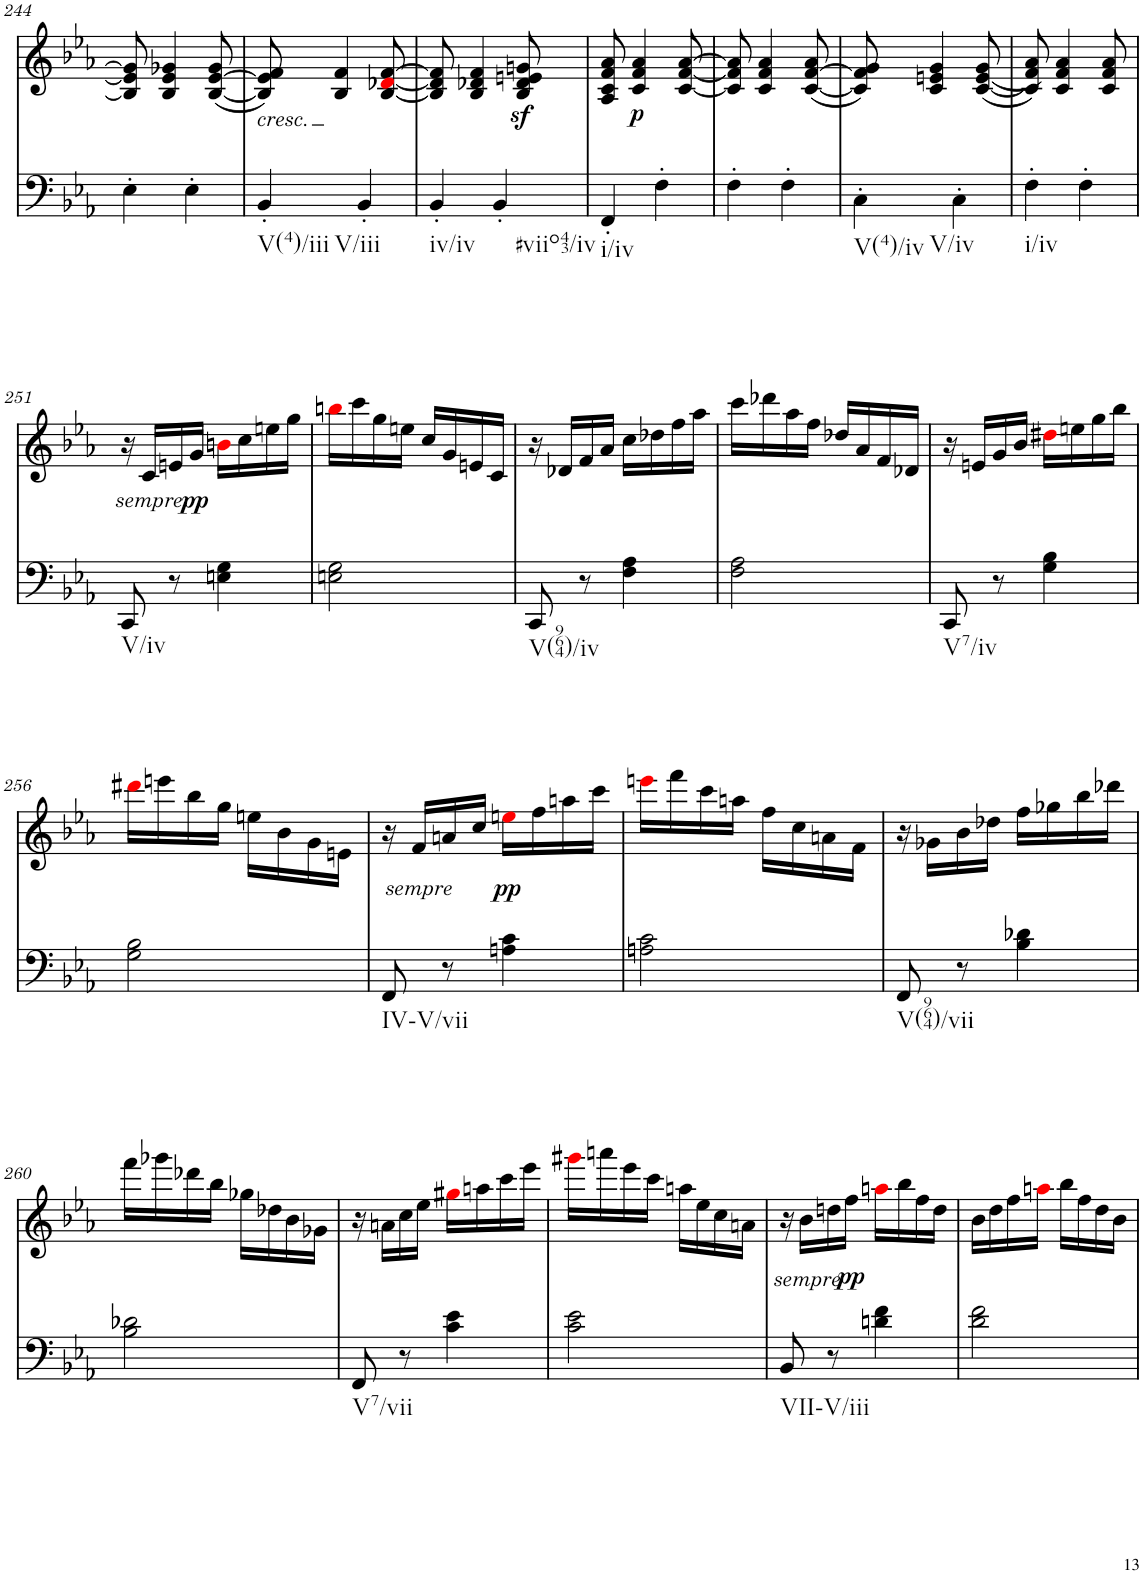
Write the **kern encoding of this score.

**kern	**kern	**text	**dynam
*part2	*part1	*part1	*part1
*staff2	*staff1	*staff1	*staff1
*I"piano	*I"piano	*	*
*I'Pno	*I'Pno	*	*
!!LO:PB:g=z
*clefF4	*clefG2	*	*
*k[b-e-a-]	*k[b-e-a-]	*	*
*c:	*c:	*	*
*M2/4	*M2/4	*	*
=244	=244	=244	=244
4E-'\	8B-/] 8e-/] 8g-/]	.	.
.	4B-/ 4e-/ 4g-X/	.	.
4E-'\	.	.	.
.	([8B-/ [8e-/ 8g-/	.	.
=245	=245	=245	=245
!	!LO:TX:b:i:t=cresc.	!	!
!LO:TX:b:t=V(4)/iii	!	!	!
!LO:TX:b:t=V/iii	!	!	!
4BB-'/	8B-/] 8e-/] 8f/)	.	.
.	4B-/ 4f/	.	.
4BB-'/	.	.	.
.	[8B-/ [8d-Xi/ [8f/	.	.
=246	=246	=246	=246
!LO:TX:b:t=iv/iv	!	!	!
4BB-'/	8B-/] 8d-/] 8f/]	.	.
.	4B-/ 4d-X/ 4f/	.	.
!LO:TX:b:t=#viio43/iv	!	!	!
4BB-'/	.	.	.
.	8B-/z< 8d-/z< 8en/z< 8gn/z<	.	.
=247	=247	=247	=247
!LO:TX:b:t=i/iv	!	!	!
4FF'/	8A-/ 8c/ 8f/ 8a-/	.	.
!	!	!LO:LY:b	!LO:DY:b
.	4c/ 4f/ 4a-/	p	p
4F'\	.	.	.
.	[8c/ [8f/ [8a-/	.	.
=248	=248	=248	=248
4F'\	8c/] 8f/] 8a-/]	.	.
.	4c/ 4f/ 4a-/	.	.
4F'\	.	.	.
.	([8c/ [8f/ 8a-/	.	.
=249	=249	=249	=249
!LO:TX:b:t=V(4)/iv	!	!	!
!LO:TX:b:t=V/iv	!	!	!
4C'\	8c/] 8f/] 8g/)	.	.
.	4c/ 4en/ 4g/	.	.
4C'\	.	.	.
.	(<([8c/ 8e/ 8g/	.	.
=250	=250	=250	=250
!LO:TX:b:t=i/iv	!	!	!
4F'\	8c/] 8f/ 8a-/))	.	.
.	4c/ 4f/ 4a-/	.	.
4F'\	.	.	.
.	8c/ 8f/ 8a-/	.	.
!!LO:LB:g=z
=251	=251	=251	=251
!LO:TX:b:t=V/iv	!	!	!
8CC/	16r	.	.
!	!	!LO:LY:b	!LO:DY:b
.	16c/LL	pp	other-dynamics
8r	16en/	.	.
!	!	!	!LO:DY:b
.	16g/JJ	.	pp
4En\ 4G\	16bni\LL	.	.
.	16cc\	.	.
.	16een\	.	.
.	16gg\JJ	.	.
=252	=252	=252	=252
2En\ 2G\	16bbni\LL	.	.
.	16ccc\	.	.
.	16gg\	.	.
.	16een\JJ	.	.
.	16cc/LL	.	.
.	16g/	.	.
.	16en/	.	.
.	16c/JJ	.	.
=253	=253	=253	=253
!LO:TX:b:t=V(964)/iv	!	!	!
8CC/	16r	.	.
.	16d-X/LL	.	.
8r	16f/	.	.
.	16a-/JJ	.	.
4F\ 4A-\	16cc\LL	.	.
.	16dd-X\	.	.
.	16ff\	.	.
.	16aa-\JJ	.	.
=254	=254	=254	=254
2F\ 2A-\	16ccc\LL	.	.
.	16ddd-X\	.	.
.	16aa-\	.	.
.	16ff\JJ	.	.
.	16dd-X/LL	.	.
.	16a-/	.	.
.	16f/	.	.
.	16d-X/JJ	.	.
=255	=255	=255	=255
!LO:TX:b:t=V7/iv	!	!	!
8CC/	16r	.	.
.	16en/LL	.	.
8r	16g/	.	.
.	16b-/JJ	.	.
4G\ 4B-\	16dd#Xi\LL	.	.
.	16een\	.	.
.	16gg\	.	.
.	16bb-\JJ	.	.
!!LO:LB:g=z
=256	=256	=256	=256
2G\ 2B-\	16ddd#Xi\LL	.	.
.	16eeen\	.	.
.	16bb-\	.	.
.	16gg\JJ	.	.
.	16een\LL	.	.
.	16b-\	.	.
.	16g\	.	.
.	16en\JJ	.	.
=257	=257	=257	=257
!LO:TX:b:t=IV-V/vii	!	!	!
8FF/	16r	.	.
!	!	!	!LO:DY:b
.	16f/LL	.	other-dynamics
8r	16an/	.	.
.	16cc/JJ	.	.
!	!	!	!LO:DY:b
4An\ 4c\	16eeni\LL	.	pp
.	16ff\	.	.
.	16aan\	.	.
.	16ccc\JJ	.	.
=258	=258	=258	=258
2An\ 2c\	16eeeni\LL	.	.
.	16fff\	.	.
.	16ccc\	.	.
.	16aan\JJ	.	.
.	16ff\LL	.	.
.	16cc\	.	.
.	16an\	.	.
.	16f\JJ	.	.
=259	=259	=259	=259
!LO:TX:b:t=V(964)/vii	!	!	!
8FF/	16r	.	.
.	16g-X\LL	.	.
8r	16b-\	.	.
.	16dd-X\JJ	.	.
4B-\ 4d-X\	16ff\LL	.	.
.	16gg-X\	.	.
.	16bb-\	.	.
.	16ddd-X\JJ	.	.
!!LO:LB:g=z
=260	=260	=260	=260
2B-\ 2d-X\	16fff\LL	.	.
.	16ggg-X\	.	.
.	16ddd-X\	.	.
.	16bb-\JJ	.	.
.	16gg-X\LL	.	.
.	16dd-X\	.	.
.	16b-\	.	.
.	16g-X\JJ	.	.
=261	=261	=261	=261
!LO:TX:b:t=V7/vii	!	!	!
8FF/	16r	.	.
.	16an\LL	.	.
8r	16cc\	.	.
.	16ee-\JJ	.	.
4c\ 4e-\	16gg#Xi\LL	.	.
.	16aan\	.	.
.	16ccc\	.	.
.	16eee-\JJ	.	.
=262	=262	=262	=262
2c\ 2e-\	16ggg#Xi\LL	.	.
.	16aaan\	.	.
.	16eee-\	.	.
.	16ccc\JJ	.	.
.	16aan\LL	.	.
.	16ee-\	.	.
.	16cc\	.	.
.	16an\JJ	.	.
=263	=263	=263	=263
!LO:TX:b:t=VII-V/iii	!	!	!
8BB-/	16r	.	.
!	!	!LO:LY:b	!LO:DY:b
.	16b-\LL	pp	other-dynamics
8r	16ddn\	.	.
!	!	!	!LO:DY:b
.	16ff\JJ	.	pp
4dn\ 4f\	16aani\LL	.	.
.	16bb-\	.	.
.	16ff\	.	.
.	16dd\JJ	.	.
=264	=264	=264	=264
2d\ 2f\	16b-\LL	.	.
.	16dd\	.	.
.	16ff\	.	.
.	16aani\JJ	.	.
.	16bb-\LL	.	.
.	16ff\	.	.
.	16dd\	.	.
.	16b-\JJ	.	.
=	=	=	=
*-	*-	*-	*-
